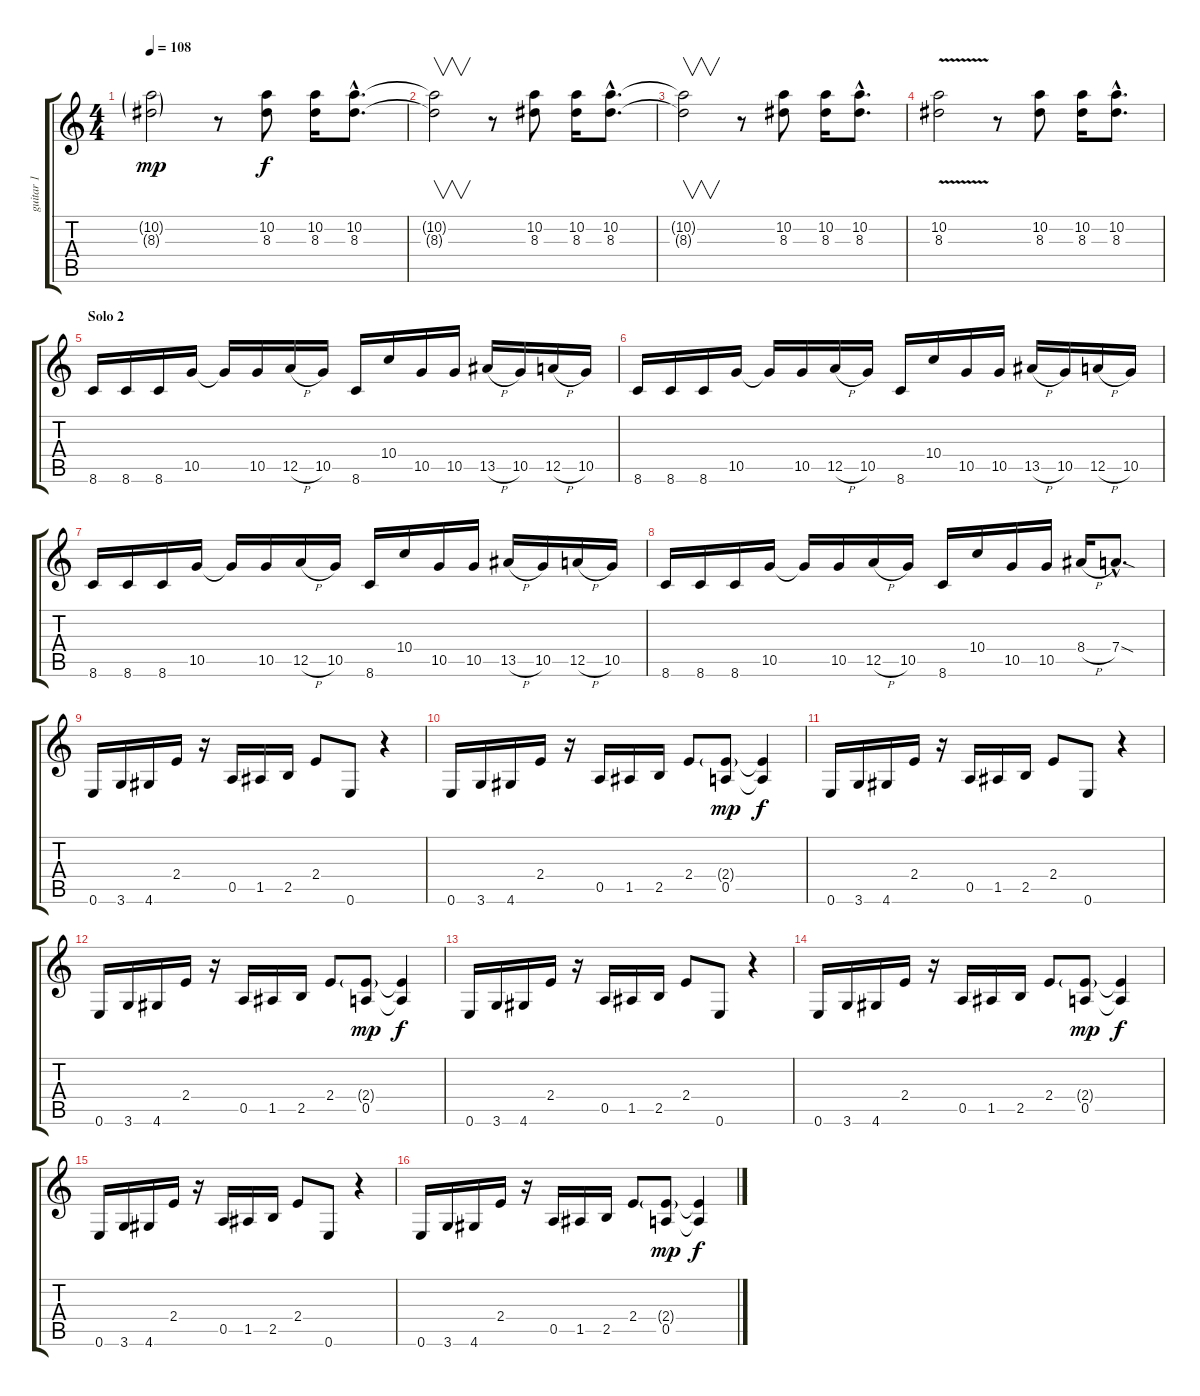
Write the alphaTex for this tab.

\track ("guitar 1" "guitar 1") {instrument overdrivenguitar}
\staff {score tabs}
\tuning (E4 B3 G3 D3 A2 E2) {hide}
\ts (4 4)
\tempo 108
\clef g2
\ks c
(10.2{g} 8.3{g}).2{dy mp} r.8 (10.2 8.3).8{dy f} (10.2 8.3).16 (10.2{hac} 8.3{hac}).8{d} |
(10.2{t} 8.3{t}).2{v} r.8 (10.2 8.3).8 (10.2 8.3).16 (10.2{hac} 8.3{hac}).8{d} |
(10.2{t} 8.3{t}).2{v} r.8 (10.2 8.3).8 (10.2 8.3).16 (10.2{hac} 8.3{hac}).8{d} |
(10.2{v} 8.3).2 r.8 (10.2 8.3).8 (10.2 8.3).16 (10.2{hac} 8.3{hac}).8{d} |
\section ("" "Solo 2")
8.6.16{instrument electricguitarmuted} 8.6.16 8.6.16 10.5.16{instrument distortionguitar} 10.5{t}.16 10.5.16 12.5{h}.16 10.5.16 8.6.16{instrument electricguitarmuted} 10.4.16{instrument distortionguitar} 10.5.16 10.5.16 13.5{h}.16 10.5.16 12.5{h}.16 10.5.16 |
8.6.16{instrument electricguitarmuted} 8.6.16 8.6.16 10.5.16{instrument distortionguitar} 10.5{t}.16 10.5.16 12.5{h}.16 10.5.16 8.6.16{instrument electricguitarmuted} 10.4.16{instrument distortionguitar} 10.5.16 10.5.16 13.5{h}.16 10.5.16 12.5{h}.16 10.5.16 |
8.6.16{instrument electricguitarmuted} 8.6.16 8.6.16 10.5.16{instrument distortionguitar} 10.5{t}.16 10.5.16 12.5{h}.16 10.5.16 8.6.16{instrument electricguitarmuted} 10.4.16{instrument distortionguitar} 10.5.16 10.5.16 13.5{h}.16 10.5.16 12.5{h}.16 10.5.16 |
8.6.16{instrument electricguitarmuted} 8.6.16 8.6.16 10.5.16{instrument overdrivenguitar} 10.5{t}.16 10.5.16 12.5{h}.16 10.5.16 8.6.16{instrument electricguitarmuted} 10.4.16{instrument overdrivenguitar} 10.5.16 10.5.16 8.4{h}.16 7.4{sod hac}.8{d} |
0.6.16 3.6.16 4.6.16 2.4.16 r.16 0.5.16 1.5.16 2.5.16 2.4.8 0.6.8 r.4 |
0.6.16 3.6.16 4.6.16 2.4.16 r.16 0.5.16 1.5.16 2.5.16 2.4.8 (2.4{g} 0.5).8{dy mp} (2.4{t} 0.5{t}).4{dy f} |
0.6.16 3.6.16 4.6.16 2.4.16 r.16 0.5.16 1.5.16 2.5.16 2.4.8 0.6.8 r.4 |
0.6.16 3.6.16 4.6.16 2.4.16 r.16 0.5.16 1.5.16 2.5.16 2.4.8 (2.4{g} 0.5).8{dy mp} (2.4{t} 0.5{t}).4{dy f} |
0.6.16 3.6.16 4.6.16 2.4.16 r.16 0.5.16 1.5.16 2.5.16 2.4.8 0.6.8 r.4 |
0.6.16 3.6.16 4.6.16 2.4.16 r.16 0.5.16 1.5.16 2.5.16 2.4.8 (2.4{g} 0.5).8{dy mp} (2.4{t} 0.5{t}).4{dy f} |
0.6.16 3.6.16 4.6.16 2.4.16 r.16 0.5.16 1.5.16 2.5.16 2.4.8 0.6.8 r.4 |
0.6.16 3.6.16 4.6.16 2.4.16 r.16 0.5.16 1.5.16 2.5.16 2.4.8 (2.4{g} 0.5).8{dy mp} (2.4{t} 0.5{t}).4{dy f}
